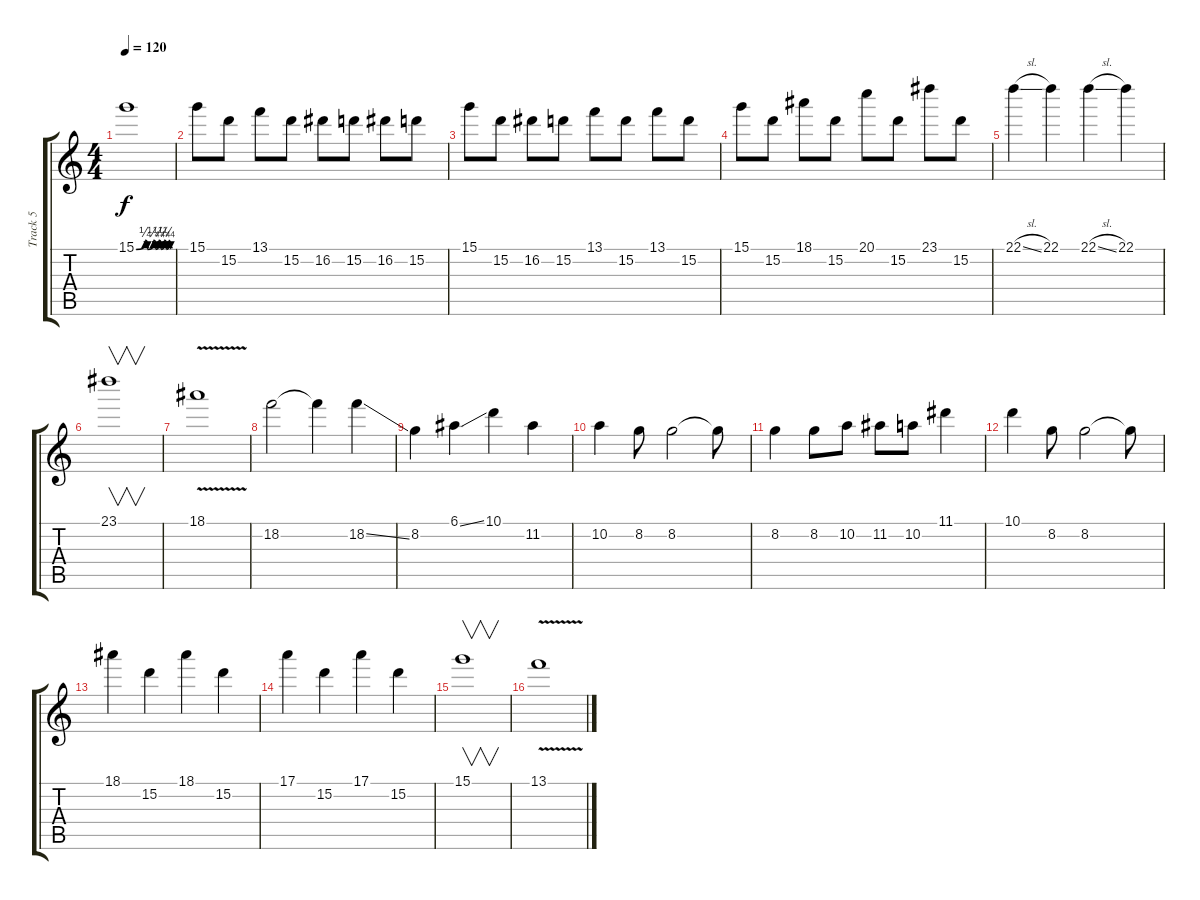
\track ("Track 5" "Track 5") {instrument overdrivenguitar}
\staff {score tabs}
\tuning (E4 B3 G3 D3 A2 E2) {hide}
\ts (4 4)
\tempo 120
\clef g2
\ks c
15.1{be (custom 0 0 15 1 19 0 29 1 33 0 38 1 42 0 47 1 51 0 55 1 58 0 60 0)}.1{dy f} |
15.1.8 15.2.8 13.1.8 15.2.8 16.2.8 15.2.8 16.2.8 15.2.8 |
15.1.8 15.2.8 16.2.8 15.2.8 13.1.8 15.2.8 13.1.8 15.2.8 |
15.1.8 15.2.8 18.1.8 15.2.8 20.1.8 15.2.8 23.1.8 15.2.8 |
22.1{sl}.4 22.1.4 22.1{sl}.4 22.1.4 |
23.1.1{v} |
18.1{v}.1 |
18.2.2 18.2{t}.4 18.2{ss}.4 |
8.2.4 6.1{ss}.4 10.1.4 11.2.4 |
10.2.4 8.2.8 8.2.2 8.2{t}.8 |
8.2.4 8.2.8 10.2.8 11.2.8 10.2.8 11.1.4 |
10.1.4 8.2.8 8.2.2 8.2{t}.8 |
18.1.4 15.2.4 18.1.4 15.2.4 |
17.1.4 15.2.4 17.1.4 15.2.4 |
15.1.1{v} |
13.1{v}.1
